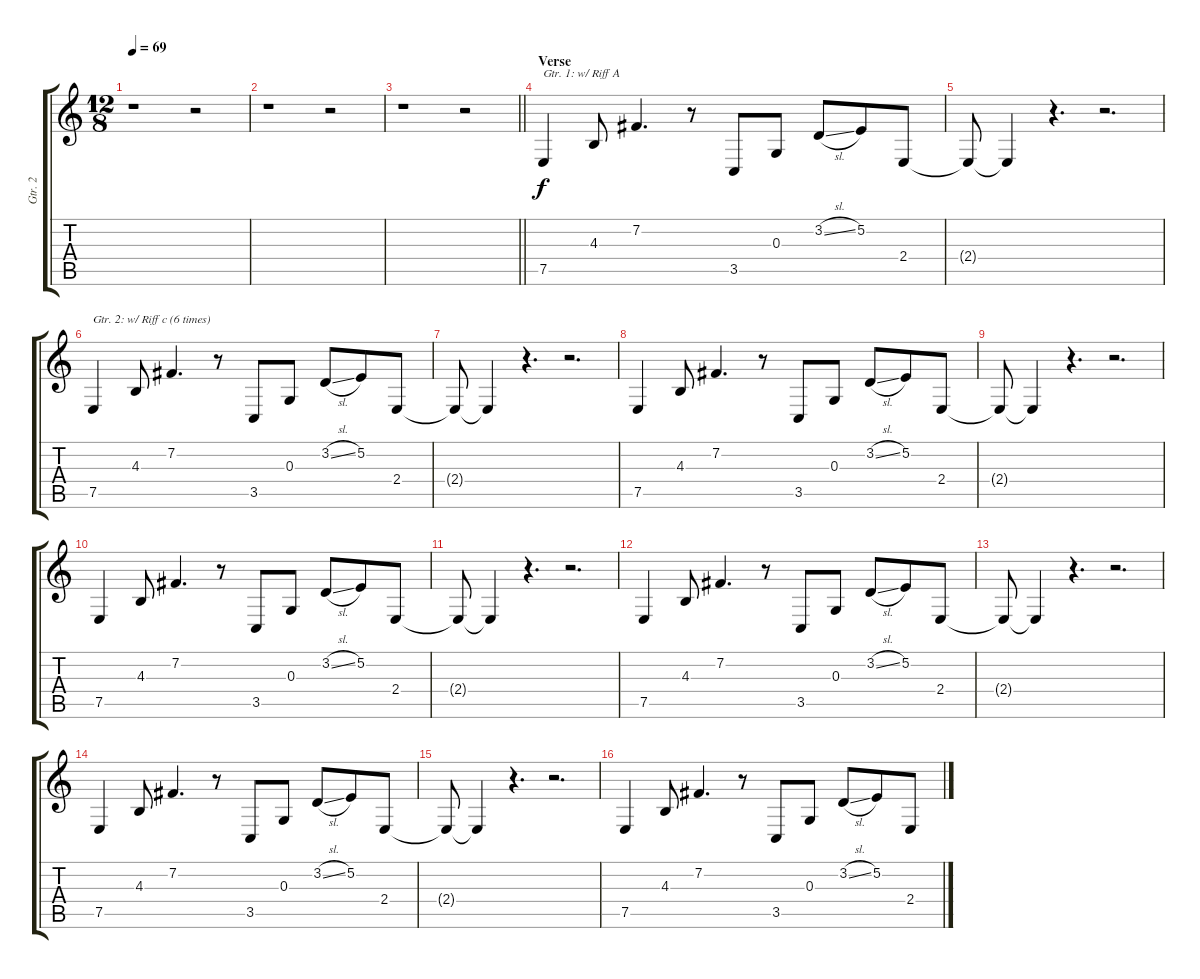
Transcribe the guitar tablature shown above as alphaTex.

\track ("Gtr. 2" "Gtr. 2") {instrument acousticgrandpiano}
\staff {score tabs}
\tuning (E4 B3 G3 D3 A2 D2) {hide}
\ts (12 8)
\tempo 69
\clef g2
\ks c
r.1{dy f} r.2 |
r.1 r.2 |
\barLineRight lightlight
r.1 r.2 |
\section ("" "Verse")
7.5.4{txt "Gtr. 1: w/ Riff A"} 4.3.8 7.2.4{d} r.8 3.5.8 0.3.8 3.2{sl}.8 5.2.8 2.4.8 |
2.4{t}.8 2.4{t}.4 r.4{d} r.2{d} |
7.5.4{txt "Gtr. 2: w/ Riff c (6 times)"} 4.3.8 7.2.4{d} r.8 3.5.8 0.3.8 3.2{sl}.8 5.2.8 2.4.8 |
2.4{t}.8 2.4{t}.4 r.4{d} r.2{d} |
7.5.4 4.3.8 7.2.4{d} r.8 3.5.8 0.3.8 3.2{sl}.8 5.2.8 2.4.8 |
2.4{t}.8 2.4{t}.4 r.4{d} r.2{d} |
7.5.4 4.3.8 7.2.4{d} r.8 3.5.8 0.3.8 3.2{sl}.8 5.2.8 2.4.8 |
2.4{t}.8 2.4{t}.4 r.4{d} r.2{d} |
7.5.4 4.3.8 7.2.4{d} r.8 3.5.8 0.3.8 3.2{sl}.8 5.2.8 2.4.8 |
2.4{t}.8 2.4{t}.4 r.4{d} r.2{d} |
7.5.4 4.3.8 7.2.4{d} r.8 3.5.8 0.3.8 3.2{sl}.8 5.2.8 2.4.8 |
2.4{t}.8 2.4{t}.4 r.4{d} r.2{d} |
7.5.4 4.3.8 7.2.4{d} r.8 3.5.8 0.3.8 3.2{sl}.8 5.2.8 2.4.8
